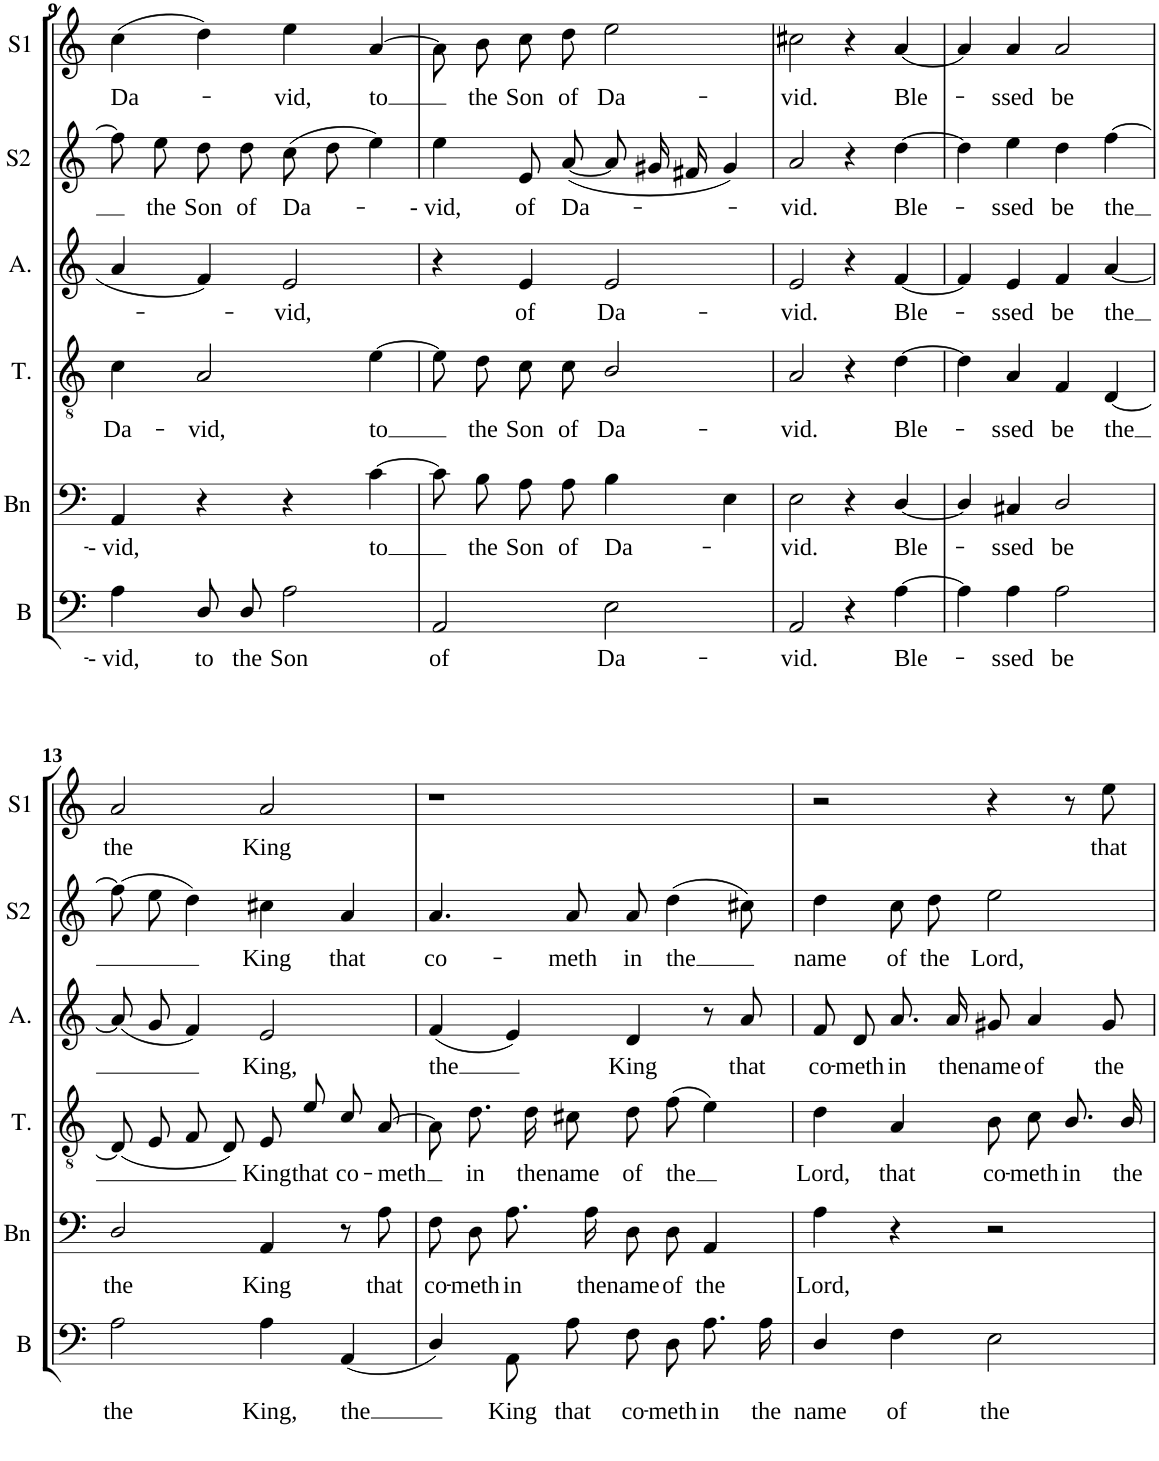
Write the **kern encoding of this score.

**kern	**text	**kern	**text	**kern	**text	**kern	**text	**kern	**text	**kern	**text
*part6	*part6	*part5	*part5	*part4	*part4	*part3	*part3	*part2	*part2	*part1	*part1
*staff6	*staff6	*staff5	*staff5	*staff4	*staff4	*staff3	*staff3	*staff2	*staff2	*staff1	*staff1
*I"Basse	*	*I"Baryton	*	*I"Tenor	*	*I"Alto	*	*I"Soprano 2	*	*I"Soprano 1	*
*I'B	*	*I'Bn	*	*I'T.	*	*I'A.	*	*I'S2	*	*I'S1	*
!!LO:PB:g=z
*clefF4	*	*clefF4	*	*clefGv2	*	*clefG2	*	*clefG2	*	*clefG2	*
*	*	*	*	*Trd7c12	*	*	*	*	*	*	*
*k[]	*	*k[]	*	*k[]	*	*k[]	*	*k[]	*	*k[]	*
*M4/4	*	*M4/4	*	*M4/4	*	*M4/4	*	*M4/4	*	*M4/4	*
=9	=9	=9	=9	=9	=9	=9	=9	=9	=9	=9	=9
!	!LO:LY:b	!	!LO:LY:b	!	!LO:LY:b	!	!	!	!	!	!LO:LY:b
4A\	-- vid,	4AA/	-- vid,	4c\	Da-	4a/	.	8ff\L]	.	(4cc\	Da-
!	!	!	!	!	!	!	!	!	!LO:LY:b	!	!
.	.	.	.	.	.	.	.	8ee\J	the	.	.
!	!LO:LY:b	!	!	!	!LO:LY:b	!	!	!	!LO:LY:b	!	!
8D/L	to	4r	.	2A/	-vid,	4f/	.	8dd\L	Son	4dd\)	.
!	!LO:LY:b	!	!	!	!	!	!	!	!LO:LY:b	!	!
8D/J	the	.	.	.	.	.	.	8dd\J	of	.	.
!	!LO:LY:b	!	!	!	!	!	!LO:LY:b	!	!LO:LY:b	!	!LO:LY:b
2A\	Son	4r	.	.	.	2e/	-vid,	(8cc\L	Da-	4ee\	-vid,
.	.	.	.	.	.	.	.	8dd\J	.	.	.
!	!	!	!LO:LY:b	!	!LO:LY:b	!	!	!	!	!	!LO:LY:b
.	.	[4c\	to	[4e\	to	.	.	4ee\)	.	[4a/	to
=10	=10	=10	=10	=10	=10	=10	=10	=10	=10	=10	=10
!	!LO:LY:b	!	!	!	!	!	!	!	!LO:LY:b	!	!
2AA/	of	8c\L]	.	8e\L]	.	4r	.	4ee\	-- vid,	8a\L]	.
!	!	!	!LO:LY:b	!	!LO:LY:b	!	!	!	!	!	!LO:LY:b
.	.	8B\J	the	8d\J	the	.	.	.	.	8b\J	the
!	!	!	!LO:LY:b	!	!LO:LY:b	!	!LO:LY:b	!	!LO:LY:b	!	!LO:LY:b
.	.	8A\L	Son	8c\L	Son	4e/	of	8e/L	of	8cc\L	Son
!	!	!	!LO:LY:b	!	!LO:LY:b	!	!	!	!LO:LY:b	!	!LO:LY:b
.	.	8A\J	of	8c\J	of	.	.	([8a/J	Da-	8dd\J	of
!	!LO:LY:b	!	!LO:LY:b	!	!LO:LY:b	!	!LO:LY:b	!	!	!	!LO:LY:b
2E\	Da-	4B\	Da-	2B/	Da-	2e/	Da-	8a/L]	.	2ee\	Da-
.	.	.	.	.	.	.	.	16g#X/L	.	.	.
.	.	.	.	.	.	.	.	16f#X/JJ	.	.	.
.	.	4E\	.	.	.	.	.	4g#/)	.	.	.
=11	=11	=11	=11	=11	=11	=11	=11	=11	=11	=11	=11
!	!LO:LY:b	!	!LO:LY:b	!	!LO:LY:b	!	!LO:LY:b	!	!LO:LY:b	!	!LO:LY:b
2AA/	-vid.	2E\	-vid.	2A/	-vid.	2e/	-vid.	2a/	-vid.	2cc#X\	-vid.
4r	.	4r	.	4r	.	4r	.	4r	.	4r	.
!	!LO:LY:b	!	!LO:LY:b	!	!LO:LY:b	!	!LO:LY:b	!	!LO:LY:b	!	!LO:LY:b
[4A\	Ble-	[4D/	Ble-	[4d\	Ble-	[4f/	Ble-	[4dd\	Ble-	[4a/	Ble-
=12	=12	=12	=12	=12	=12	=12	=12	=12	=12	=12	=12
4A\]	.	4D/]	.	4d\]	.	4f/]	.	4dd\]	.	4a/]	.
!	!LO:LY:b	!	!LO:LY:b	!	!LO:LY:b	!	!LO:LY:b	!	!LO:LY:b	!	!LO:LY:b
4A\	-ssed	4C#X/	-ssed	4A/	-ssed	4e/	-ssed	4ee\	-ssed	4a/	-ssed
!	!LO:LY:b	!	!LO:LY:b	!	!LO:LY:b	!	!LO:LY:b	!	!LO:LY:b	!	!LO:LY:b
2A\	be	2D/	be	4F/	be	4f/	be	4dd\	be	2a/	be
!	!	!	!	!	!LO:LY:b	!	!LO:LY:b	!	!LO:LY:b	!	!
.	.	.	.	[4D/	the	[4a/	the	[4ff\	the	.	.
!!LO:LB:g=z
=13	=13	=13	=13	=13	=13	=13	=13	=13	=13	=13	=13
!	!LO:LY:b	!	!LO:LY:b	!	!	!	!	!	!	!	!LO:LY:b
2A\	the	2D/	the	(8D/L]	.	(8a/L]	.	(8ff\L]	.	2a/	the
.	.	.	.	8E/J	.	8g/J	.	8ee\J	.	.	.
.	.	.	.	8F/L	.	4f/)	.	4dd\)	.	.	.
.	.	.	.	8D/J)	.	.	.	.	.	.	.
!	!LO:LY:b	!	!LO:LY:b	!	!LO:LY:b	!	!LO:LY:b	!	!LO:LY:b	!	!LO:LY:b
4A\	King,	4AA/	King	8E/L	King	2e/	King,	4cc#X\	King	2a/	King
!	!	!	!	!	!LO:LY:b	!	!	!	!	!	!
.	.	.	.	8e/J	that	.	.	.	.	.	.
!	!LO:LY:b	!	!	!	!LO:LY:b	!	!	!	!LO:LY:b	!	!
(4AA/	the	8r	.	8c/L	co-	.	.	4a/	that	.	.
!	!	!	!LO:LY:b	!	!LO:LY:b	!	!	!	!	!	!
.	.	8A\	that	[8A/J	-meth	.	.	.	.	.	.
=14	=14	=14	=14	=14	=14	=14	=14	=14	=14	=14	=14
!	!	!	!LO:LY:b	!	!	!	!LO:LY:b	!	!LO:LY:b	!	!
4D/)	.	8F\L	co-	8A\L]	.	(4f/	the	4.a/	co-	1r	.
!	!	!	!LO:LY:b	!	!LO:LY:b	!	!	!	!	!	!
.	.	8D\J	-meth	8.d\J	in	.	.	.	.	.	.
!	!LO:LY:b	!	!LO:LY:b	!	!	!	!	!	!	!	!
8AA\L	King	8.A\L	in	.	.	4e/)	.	.	.	.	.
!	!	!	!	!	!LO:LY:b	!	!	!	!	!	!
.	.	.	.	16d\KL	the	.	.	.	.	.	.
!	!LO:LY:b	!	!	!	!LO:LY:b	!	!	!	!LO:LY:b	!	!
8A\J	that	.	.	8c#X\J	name	.	.	8a/	-meth	.	.
!	!	!	!LO:LY:b	!	!	!	!	!	!	!	!
.	.	16A\Jk	the	.	.	.	.	.	.	.	.
!	!LO:LY:b	!	!LO:LY:b	!	!LO:LY:b	!	!LO:LY:b	!	!LO:LY:b	!	!
8F\L	co-	8D\L	name	8d\L	of	4d/	King	8a/	in	.	.
!	!LO:LY:b	!	!LO:LY:b	!	!LO:LY:b	!	!	!	!LO:LY:b	!	!
8D\J	-meth	8D\J	of	(8f\J	the	.	.	(4dd\	the	.	.
!	!LO:LY:b	!	!LO:LY:b	!	!	!	!	!	!	!	!
8.A\L	in	4AA/	the	4e\)	.	8r	.	.	.	.	.
!	!	!	!	!	!	!	!LO:LY:b	!	!	!	!
.	.	.	.	.	.	8a/	that	8cc#X\)	.	.	.
!	!LO:LY:b	!	!	!	!	!	!	!	!	!	!
16A\Jk	the	.	.	.	.	.	.	.	.	.	.
=15	=15	=15	=15	=15	=15	=15	=15	=15	=15	=15	=15
!	!LO:LY:b	!	!LO:LY:b	!	!LO:LY:b	!	!LO:LY:b	!	!LO:LY:b	!	!
4D/	name	4A\	Lord,	4d\	Lord,	8f/L	co-	4dd\	name	2r	.
!	!	!	!	!	!	!	!LO:LY:b	!	!	!	!
.	.	.	.	.	.	8d/J	-meth	.	.	.	.
!	!LO:LY:b	!	!	!	!LO:LY:b	!	!LO:LY:b	!	!LO:LY:b	!	!
4F\	of	4r	.	4A/	that	8.a/L	in	8cc\L	of	.	.
!	!	!	!	!	!	!	!	!	!LO:LY:b	!	!
.	.	.	.	.	.	.	.	8dd\J	the	.	.
!	!	!	!	!	!	!	!LO:LY:b	!	!	!	!
.	.	.	.	.	.	16a/Jk	the	.	.	.	.
!	!LO:LY:b	!	!	!	!LO:LY:b	!	!LO:LY:b	!	!LO:LY:b	!	!
2E\	the	2r	.	8B\L	co-	8g#X/	name	2ee\	Lord,	4r	.
!	!	!	!	!	!LO:LY:b	!	!LO:LY:b	!	!	!	!
.	.	.	.	8c\J	-meth	4a/	of	.	.	.	.
!	!	!	!	!	!LO:LY:b	!	!	!	!	!	!
.	.	.	.	8.B/L	in	.	.	.	.	8r	.
!	!	!	!	!	!	!	!LO:LY:b	!	!	!	!LO:LY:b
.	.	.	.	.	.	8g#/	the	.	.	8ee\	that
!	!	!	!	!	!LO:LY:b	!	!	!	!	!	!
.	.	.	.	16B/Jk	the	.	.	.	.	.	.
=	=	=	=	=	=	=	=	=	=	=	=
*-	*-	*-	*-	*-	*-	*-	*-	*-	*-	*-	*-
